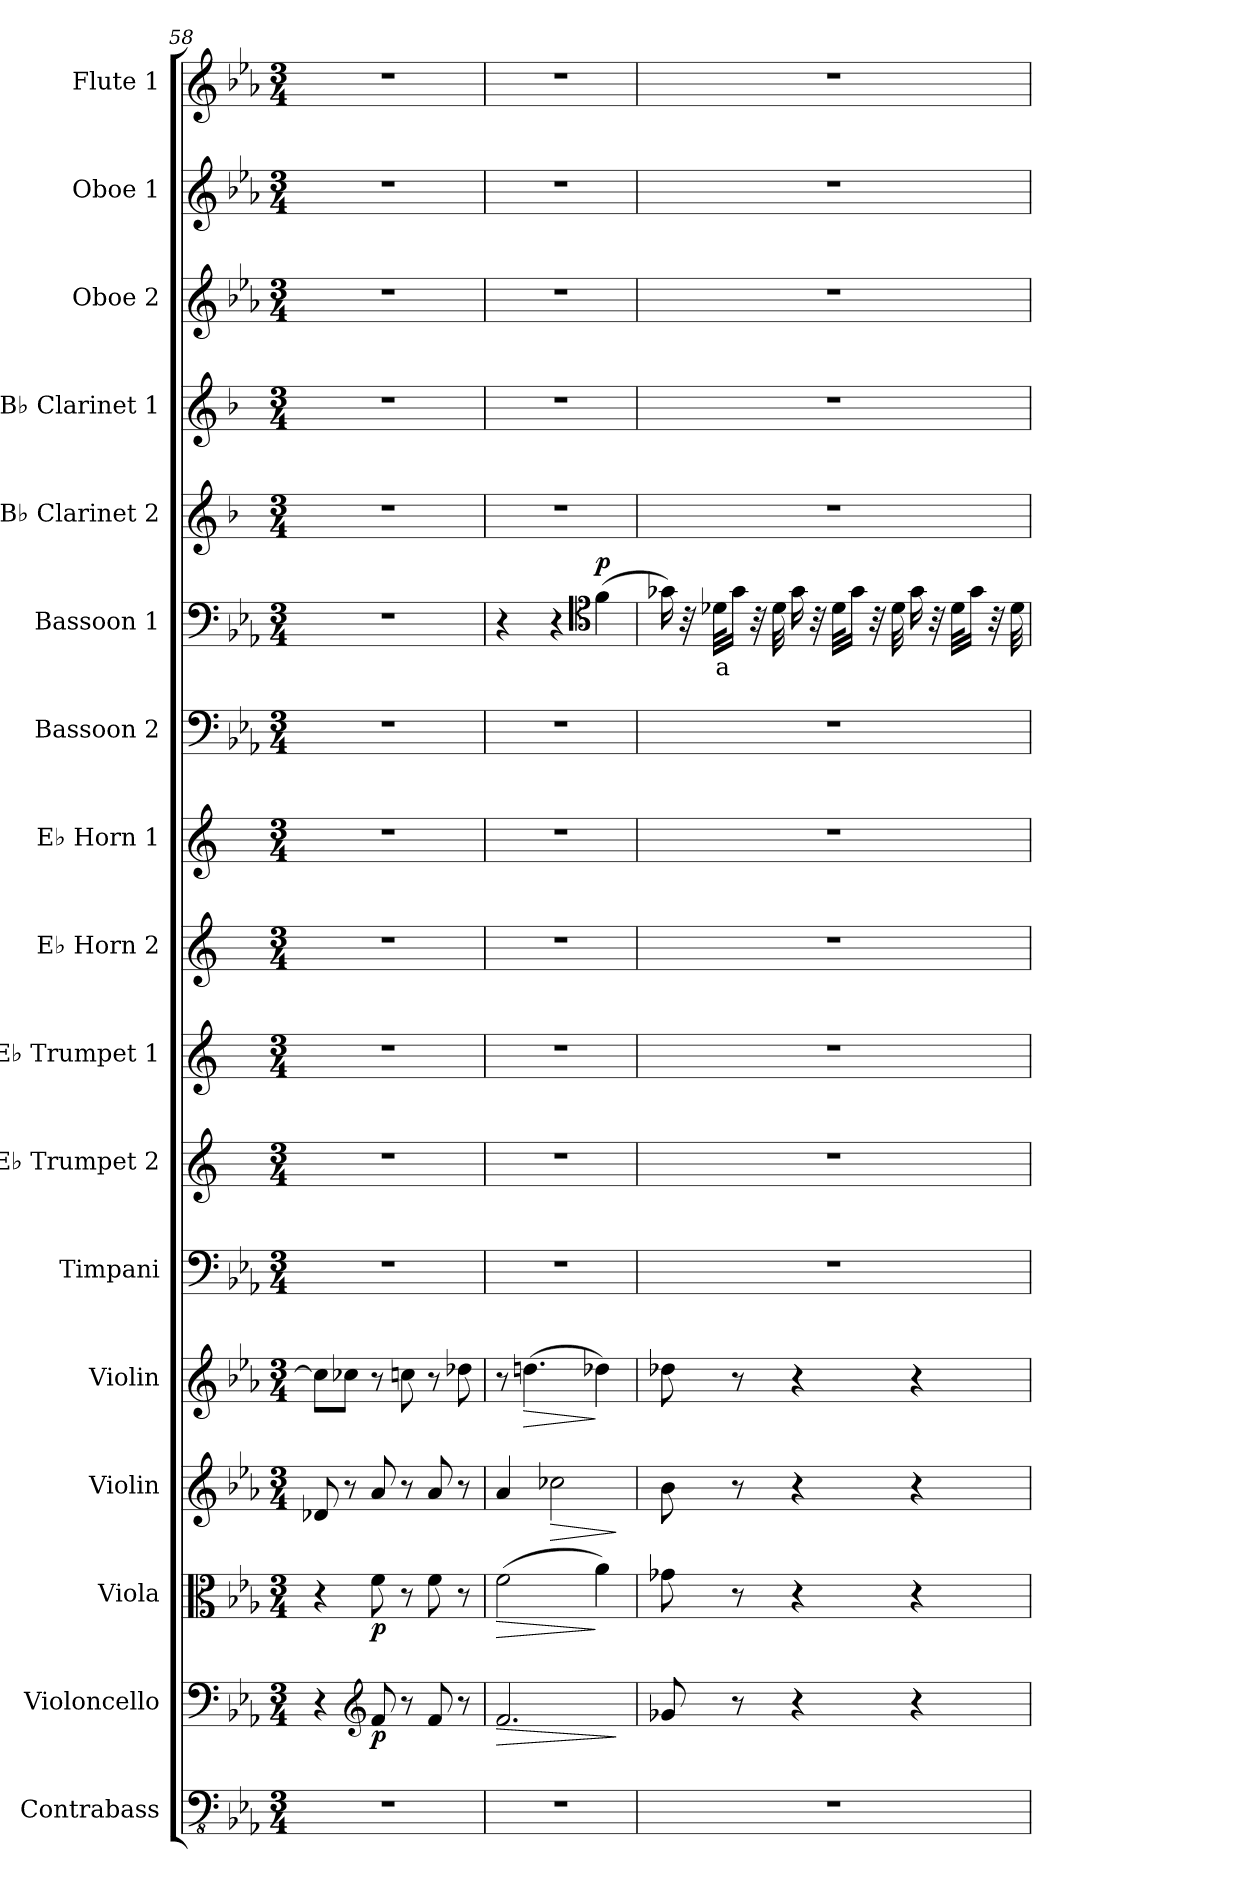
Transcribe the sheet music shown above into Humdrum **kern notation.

**kern	**kern	**dynam	**kern	**dynam	**kern	**dynam	**kern	**dynam	**kern	**kern	**kern	**kern	**kern	**kern	**kern	**text	**dynam	**kern	**kern	**kern	**kern	**kern
*part17	*part16	*part16	*part15	*part15	*part14	*part14	*part13	*part13	*part12	*part11	*part10	*part9	*part8	*part7	*part6	*part6	*part6	*part5	*part4	*part3	*part2	*part1
*staff17	*staff16	*staff16	*staff15	*staff15	*staff14	*staff14	*staff13	*staff13	*staff12	*staff11	*staff10	*staff9	*staff8	*staff7	*staff6	*staff6	*staff6	*staff5	*staff4	*staff3	*staff2	*staff1
*I"Contrabass	*I"Violoncello	*	*I"Viola	*	*I"Violin	*	*I"Violin	*	*I"Timpani	*I"E♭ Trumpet 2	*I"E♭ Trumpet 1	*I"E♭ Horn 2	*I"E♭ Horn 1	*I"Bassoon 2	*I"Bassoon 1	*	*	*I"B♭ Clarinet 2	*I"B♭ Clarinet 1	*I"Oboe 2	*I"Oboe 1	*I"Flute 1
*I'Cb	*I'Vc	*	*I'Vla	*	*I'Vln	*	*I'Vln	*	*I'Timp	*I'Tpt 2	*I'Tpt 1	*I'Hn 2	*I'Hn 1	*I'Bsn 2	*I'Bsn 1	*	*	*I'Cl 2	*I'Cl 1	*I'Ob 2	*I'Ob 1	*I'Fl 1
!!LO:PB:g=z
*clefFv4	*clefF4	*	*clefC3	*	*clefG2	*	*clefG2	*	*clefF4	*clefG2	*clefG2	*clefG2	*clefG2	*clefF4	*clefF4	*	*	*clefG2	*clefG2	*clefG2	*clefG2	*clefG2
*	*	*	*	*	*	*	*	*	*	*ITrd-2c-3	*ITrd-2c-3	*ITrd5c9	*ITrd5c9	*	*	*	*	*ITrd1c2	*ITrd1c2	*	*	*
*k[b-e-a-]	*k[b-e-a-]	*	*k[b-e-a-]	*	*k[b-e-a-]	*	*k[b-e-a-]	*	*k[b-e-a-]	*k[b-e-a-]	*k[b-e-a-]	*k[b-e-a-]	*k[b-e-a-]	*k[b-e-a-]	*k[b-e-a-]	*	*	*k[b-e-a-]	*k[b-e-a-]	*k[b-e-a-]	*k[b-e-a-]	*k[b-e-a-]
*M3/4	*M3/4	*	*M3/4	*	*M3/4	*	*M3/4	*	*M3/4	*M3/4	*M3/4	*M3/4	*M3/4	*M3/4	*M3/4	*	*	*M3/4	*M3/4	*M3/4	*M3/4	*M3/4
=58	=58	=58	=58	=58	=58	=58	=58	=58	=58	=58	=58	=58	=58	=58	=58	=58	=58	=58	=58	=58	=58	=58
2.r	4r	.	4r	.	8d-X/	.	8cc-\L]	.	2.r	2.r	2.r	2.r	2.r	2.r	2.r	.	.	2.r	2.r	2.r	2.r	2.r
.	.	.	.	.	8r	.	8cc-X\J	.	.	.	.	.	.	.	.	.	.	.	.	.	.	.
*	*clefG2	*	*	*	*	*	*	*	*	*	*	*	*	*	*	*	*	*	*	*	*	*
!	!	!LO:DY:b	!	!LO:DY:b	!	!	!	!	!	!	!	!	!	!	!	!	!	!	!	!	!	!
.	8f/	p	8f\	p	8a-/	.	8r	.	.	.	.	.	.	.	.	.	.	.	.	.	.	.
.	8r	.	8r	.	8r	.	8ccn\	.	.	.	.	.	.	.	.	.	.	.	.	.	.	.
.	8f/	.	8f\	.	8a-/	.	8r	.	.	.	.	.	.	.	.	.	.	.	.	.	.	.
.	8r	.	8r	.	8r	.	8dd-X\	.	.	.	.	.	.	.	.	.	.	.	.	.	.	.
=59	=59	=59	=59	=59	=59	=59	=59	=59	=59	=59	=59	=59	=59	=59	=59	=59	=59	=59	=59	=59	=59	=59
!	!	!LO:HP:b	!	!LO:HP:b	!	!	!	!	!	!	!	!	!	!	!	!	!	!	!	!	!	!
2.r	2.f/	>	(2f\	>	4a-/	.	8r	.	2.r	2.r	2.r	2.r	2.r	2.r	4r	.	.	2.r	2.r	2.r	2.r	2.r
!	!	!	!	!	!	!	!	!LO:HP:b	!	!	!	!	!	!	!	!	!	!	!	!	!	!
.	.	.	.	.	.	.	(4.ddn\	>	.	.	.	.	.	.	.	.	.	.	.	.	.	.
!	!	!	!	!	!	!LO:HP:b	!	!	!	!	!	!	!	!	!	!	!	!	!	!	!	!
.	.	.	.	.	2cc-X\	>	.	.	.	.	.	.	.	.	4r	.	.	.	.	.	.	.
*	*	*	*	*	*	*	*	*	*	*	*	*	*	*	*clefC4	*	*	*	*	*	*	*
!	!	!	!	!	!	!	!	!	!	!	!	!	!	!	!	!	!LO:DY:b	!	!	!	!	!
.	.	.	4a-\)	]	.	.	4dd-X\)	]	.	.	.	.	.	.	(4f\	.	p	.	.	.	.	.
.	.	]	.	.	.	]	.	.	.	.	.	.	.	.	.	.	.	.	.	.	.	.
=60	=60	=60	=60	=60	=60	=60	=60	=60	=60	=60	=60	=60	=60	=60	=60	=60	=60	=60	=60	=60	=60	=60
2.r	8g-X/	.	8g-X\	.	8b-\	.	8dd-X\	.	2.r	2.r	2.r	2.r	2.r	2.r	16g-X\)	.	.	2.r	2.r	2.r	2.r	2.r
.	.	.	.	.	.	.	.	.	.	.	.	.	.	.	32r	.	.	.	.	.	.	.
!	!	!	!	!	!	!	!	!	!	!	!	!	!	!	!	!LO:LY:b:color=#FF0000	!	!	!	!	!	!
.	.	.	.	.	.	.	.	.	.	.	.	.	.	.	32d-X\KLL	a	.	.	.	.	.	.
.	8r	.	8r	.	8r	.	8r	.	.	.	.	.	.	.	16g-\JJ	.	.	.	.	.	.	.
.	.	.	.	.	.	.	.	.	.	.	.	.	.	.	32r	.	.	.	.	.	.	.
.	.	.	.	.	.	.	.	.	.	.	.	.	.	.	32d-\	.	.	.	.	.	.	.
.	4r	.	4r	.	4r	.	4r	.	.	.	.	.	.	.	16g-\	.	.	.	.	.	.	.
.	.	.	.	.	.	.	.	.	.	.	.	.	.	.	32r	.	.	.	.	.	.	.
.	.	.	.	.	.	.	.	.	.	.	.	.	.	.	32d-\KLL	.	.	.	.	.	.	.
.	.	.	.	.	.	.	.	.	.	.	.	.	.	.	16g-\JJ	.	.	.	.	.	.	.
.	.	.	.	.	.	.	.	.	.	.	.	.	.	.	32r	.	.	.	.	.	.	.
.	.	.	.	.	.	.	.	.	.	.	.	.	.	.	32d-\	.	.	.	.	.	.	.
.	4r	.	4r	.	4r	.	4r	.	.	.	.	.	.	.	16g-\	.	.	.	.	.	.	.
.	.	.	.	.	.	.	.	.	.	.	.	.	.	.	32r	.	.	.	.	.	.	.
.	.	.	.	.	.	.	.	.	.	.	.	.	.	.	32d-\KLL	.	.	.	.	.	.	.
.	.	.	.	.	.	.	.	.	.	.	.	.	.	.	16g-\JJ	.	.	.	.	.	.	.
.	.	.	.	.	.	.	.	.	.	.	.	.	.	.	32r	.	.	.	.	.	.	.
.	.	.	.	.	.	.	.	.	.	.	.	.	.	.	32d-\	.	.	.	.	.	.	.
=	=	=	=	=	=	=	=	=	=	=	=	=	=	=	=	=	=	=	=	=	=	=
*-	*-	*-	*-	*-	*-	*-	*-	*-	*-	*-	*-	*-	*-	*-	*-	*-	*-	*-	*-	*-	*-	*-
